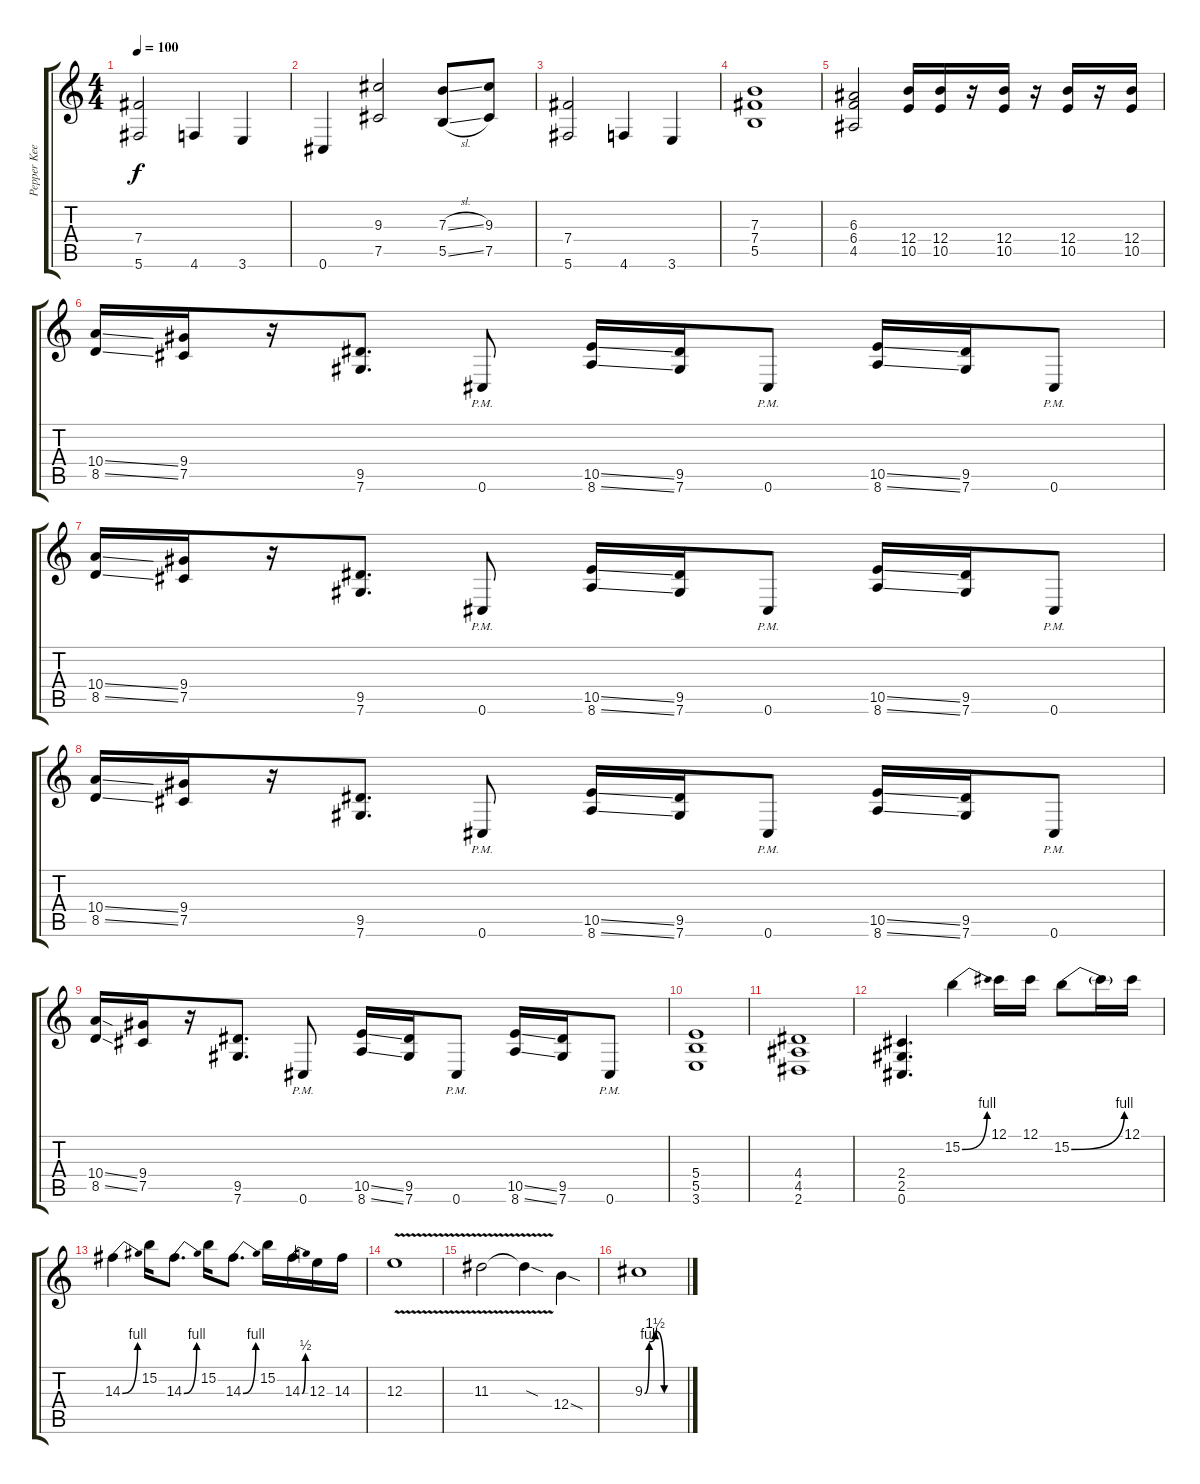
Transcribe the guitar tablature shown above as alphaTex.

\track ("Pepper Keenan" "Pepper Kee") {instrument overdrivenguitar}
\staff {score tabs}
\tuning (Db4 Ab3 E3 B2 Gb2 Db2) {hide}
\ts (4 4)
\tempo 100
\clef g2
\ks c
(7.4 5.6).2{dy f} 4.6.4 3.6.4 |
0.6.4 (9.3 7.5).2 (7.3{sl} 5.5{sl}).8 (9.3 7.5).8 |
(7.4 5.6).2 4.6.4 3.6.4 |
(7.3 7.4 5.5).1 |
(6.3 6.4 4.5).2 (12.4 10.5).16 (12.4 10.5).16 r.16 (12.4 10.5).16 r.16 (12.4 10.5).16 r.16 (12.4 10.5).16 |
(10.4{ss} 8.5{ss}).16 (9.4 7.5).16 r.16 (9.5 7.6).8{d} 0.6{pm}.8 (10.5{ss} 8.6{ss}).16 (9.5 7.6).16 0.6{pm}.8 (10.5{ss} 8.6{ss}).16 (9.5 7.6).16 0.6{pm}.8 |
(10.4{ss} 8.5{ss}).16 (9.4 7.5).16 r.16 (9.5 7.6).8{d} 0.6{pm}.8 (10.5{ss} 8.6{ss}).16 (9.5 7.6).16 0.6{pm}.8 (10.5{ss} 8.6{ss}).16 (9.5 7.6).16 0.6{pm}.8 |
(10.4{ss} 8.5{ss}).16 (9.4 7.5).16 r.16 (9.5 7.6).8{d} 0.6{pm}.8 (10.5{ss} 8.6{ss}).16 (9.5 7.6).16 0.6{pm}.8 (10.5{ss} 8.6{ss}).16 (9.5 7.6).16 0.6{pm}.8 |
(10.4{ss} 8.5{ss}).16 (9.4 7.5).16 r.16 (9.5 7.6).8{d} 0.6{pm}.8 (10.5{ss} 8.6{ss}).16 (9.5 7.6).16 0.6{pm}.8 (10.5{ss} 8.6{ss}).16 (9.5 7.6).16 0.6{pm}.8 |
(5.4 5.5 3.6).1 |
(4.4 4.5 2.6).1 |
(2.4 2.5 0.6).4{d} 15.2{be (bend 0 0 60 4)}.4 12.1.16 12.1.16 15.2{be (bend 0 0 60 4)}.8 15.2{t}.16 12.1.16 |
14.3{be (bend 0 0 60 4)}.4 15.2.16 14.3{be (bend 0 0 60 4)}.8{d} 15.2.16 14.3{be (bend 0 0 60 4)}.8{d} 15.2.16 14.3{be (bend 0 0 60 2)}.16 12.3.16 14.3.16 |
12.3{v}.1 |
11.3{v}.2 11.3{sod t}.4 12.4{sod}.4 |
9.3{be (custom 0 0 7 4 16 6 30 0 60 0)}.1
